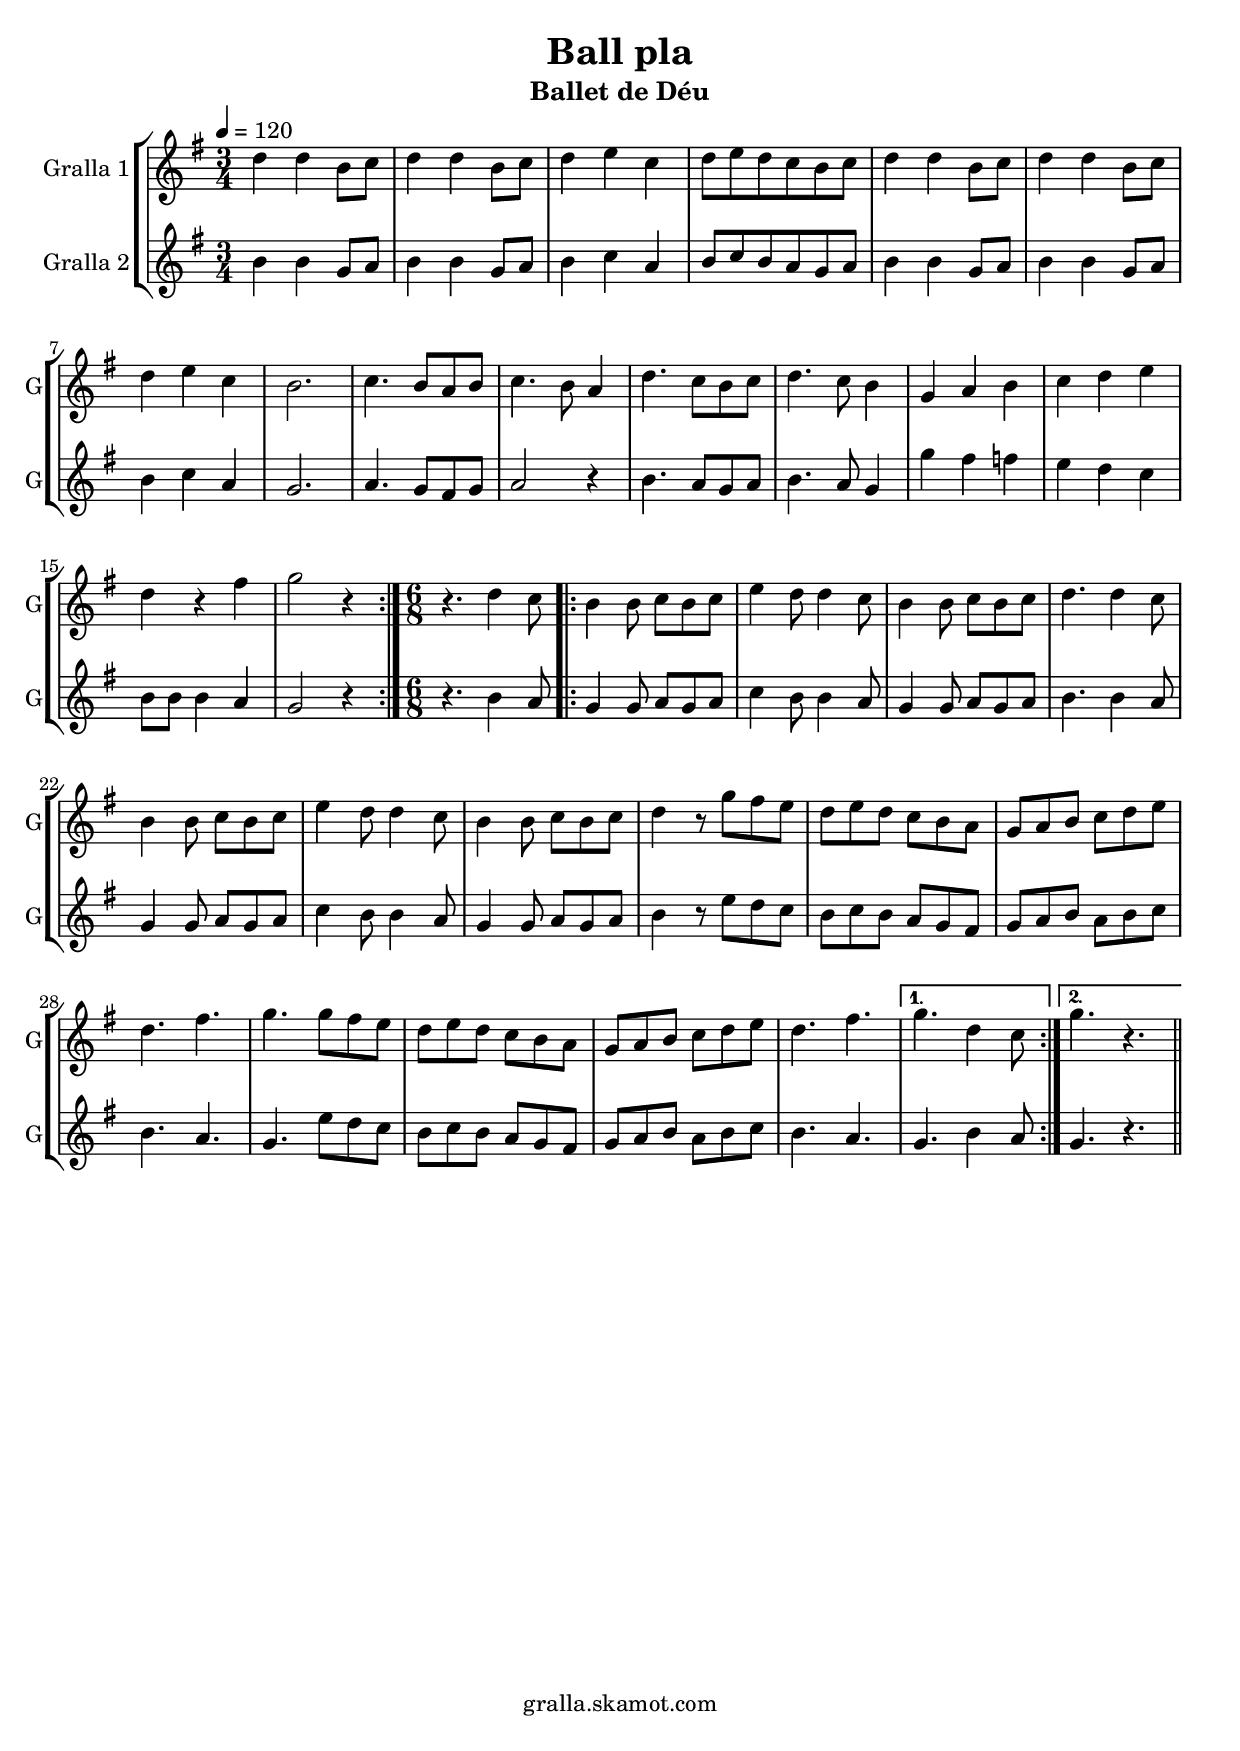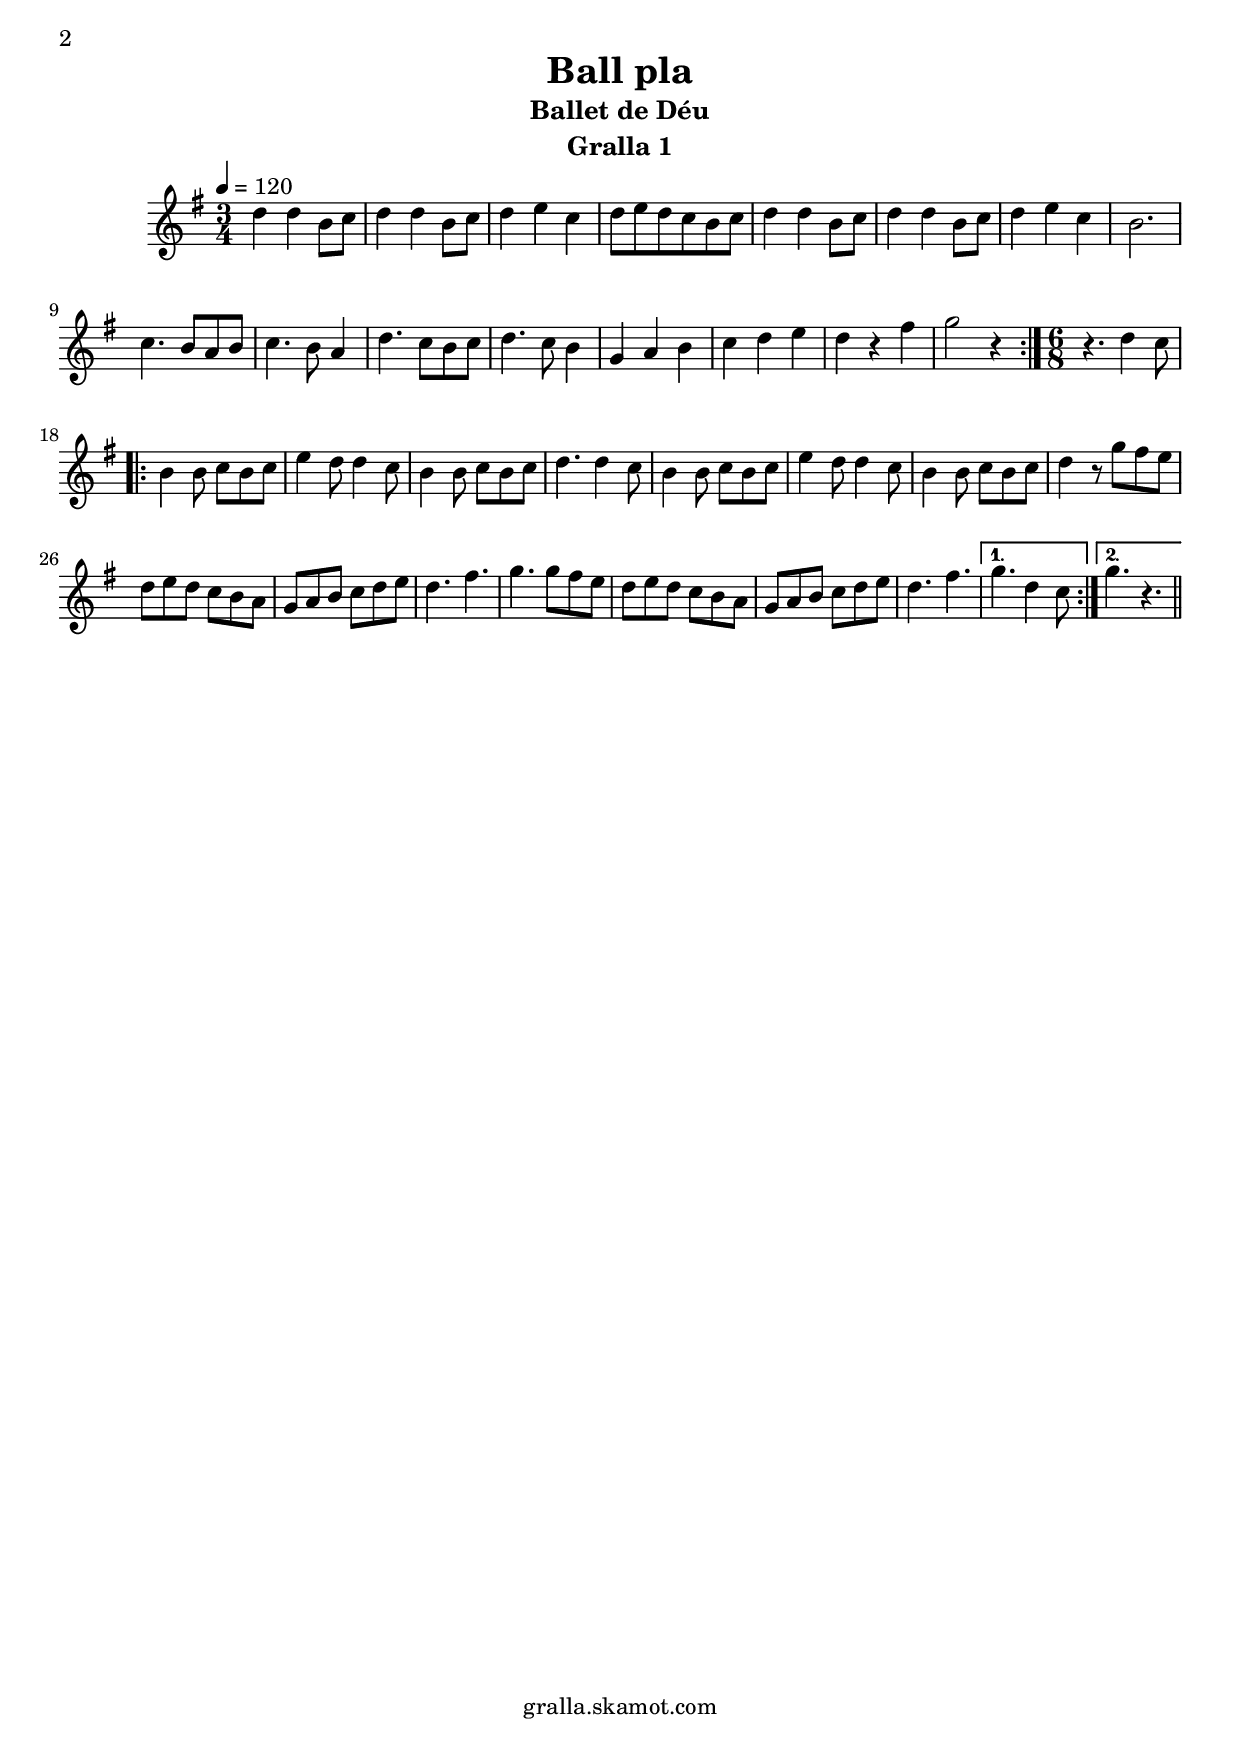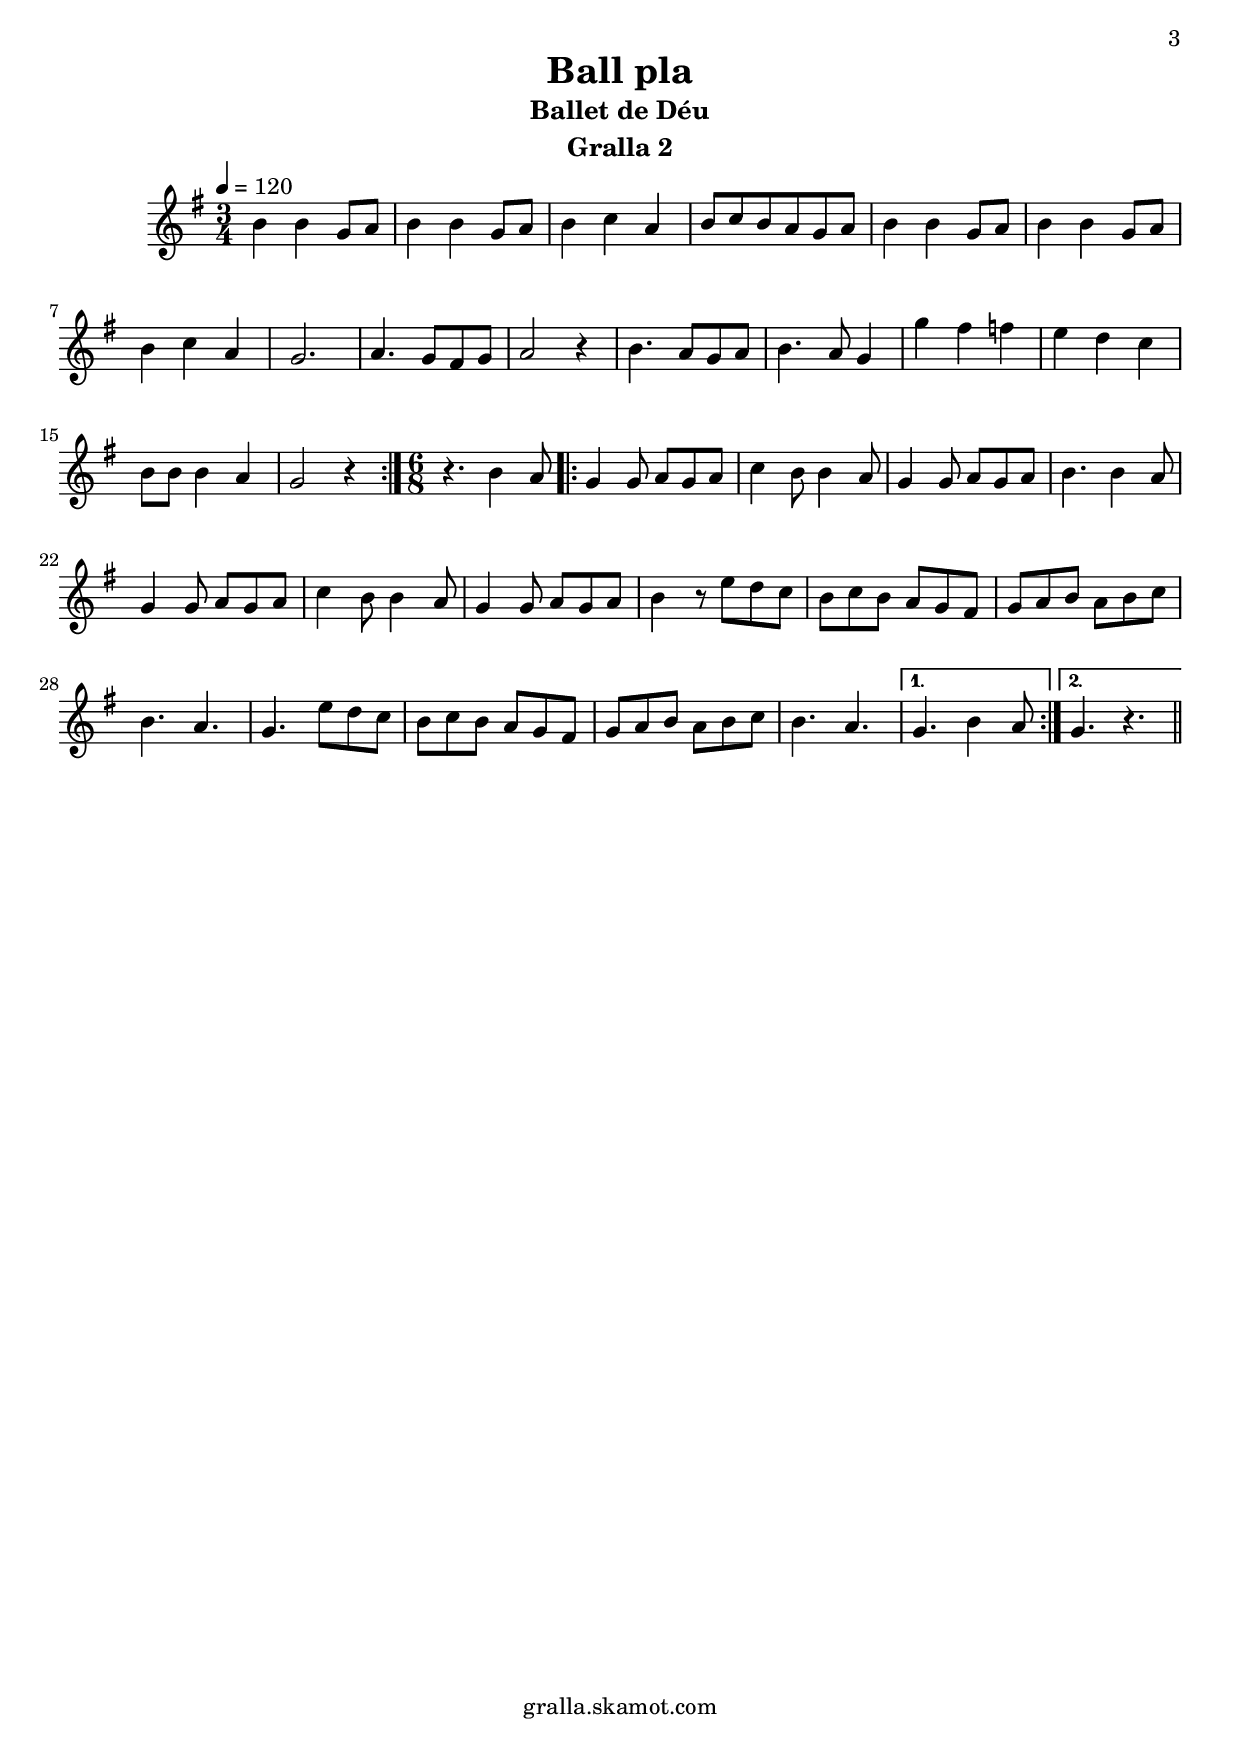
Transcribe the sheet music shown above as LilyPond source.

\version "2.16.2"

\header {
  dedication=""
  title="Ball pla"
  subtitle="Ballet de Déu"
  subsubtitle=""
  poet=""
  meter=""
  piece=""
  composer=""
  arranger=""
  opus=""
  instrument=""
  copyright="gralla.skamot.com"
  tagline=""
}

liniaroAa =
\relative d''
{
  \tempo 4=120
  \clef treble
  \key g \major
  \time 3/4
  \repeat volta 2 { d4 d b8 c  |
  d4 d b8 c  |
  d4 e c  |
  d8 e d c b c  |
  %05
  d4 d b8 c  |
  d4 d b8 c  |
  d4 e c  |
  b2.  |
  c4. b8 a b  |
  %10
  c4. b8 a4  |
  d4. c8 b c  |
  d4. c8 b4  |
  g4 a b  |
  c4 d e  |
  %15
  d4 r fis  |
  g2 r4  | }
  \time 6/8   r4. d4 c8  |
  \repeat volta 2 { b4 b8 c b c  |
  e4 d8 d4 c8  |
  %20
  b4 b8 c b c  |
  d4. d4 c8  |
  b4 b8 c b c  |
  e4 d8 d4 c8  |
  b4 b8 c b c  |
  %25
  d4 r8 g fis e  |
  d8 e d c b a  |
  g8 a b c d e  |
  d4. fis  |
  g4. g8 fis e  |
  %30
  d8 e d c b a  |
  g8 a b c d e  |
  d4. fis }
  \alternative { { g4. d4 c8 }
  { g'4. r } } \bar "||"
}

liniaroAb =
\relative b'
{
  \tempo 4=120
  \clef treble
  \key g \major
  \time 3/4
  \repeat volta 2 { b4 b g8 a  |
  b4 b g8 a  |
  b4 c a  |
  b8 c b a g a  |
  %05
  b4 b g8 a  |
  b4 b g8 a  |
  b4 c a  |
  g2.  |
  a4. g8 fis g  |
  %10
  a2 r4  |
  b4. a8 g a  |
  b4. a8 g4  |
  g'4 fis f  |
  e4 d c  |
  %15
  b8 b b4 a  |
  g2 r4  | }
  \time 6/8   r4. b4 a8  |
  \repeat volta 2 { g4 g8 a g a  |
  c4 b8 b4 a8  |
  %20
  g4 g8 a g a  |
  b4. b4 a8  |
  g4 g8 a g a  |
  c4 b8 b4 a8  |
  g4 g8 a g a  |
  %25
  b4 r8 e d c  |
  b8 c b a g fis  |
  g8 a b a b c  |
  b4. a  |
  g4. e'8 d c  |
  %30
  b8 c b a g fis  |
  g8 a b a b c  |
  b4. a }
  \alternative { { g4. b4 a8 }
  { g4. r } } \bar "||"
}

\bookpart {
  \score {
    \new StaffGroup {
      \override Score.RehearsalMark.self-alignment-X = #LEFT
      <<
        \new Staff \with {instrumentName = #"Gralla 1" shortInstrumentName = #"G"} \liniaroAa
        \new Staff \with {instrumentName = #"Gralla 2" shortInstrumentName = #"G"} \liniaroAb
      >>
    }
    \layout {}
  }
  \score { \unfoldRepeats
    \new StaffGroup {
      \override Score.RehearsalMark.self-alignment-X = #LEFT
      <<
        \new Staff \with {instrumentName = #"Gralla 1" shortInstrumentName = #"G"} \liniaroAa
        \new Staff \with {instrumentName = #"Gralla 2" shortInstrumentName = #"G"} \liniaroAb
      >>
    }
    \midi {
      \set Staff.midiInstrument = "oboe"
      \set DrumStaff.midiInstrument = "drums"
    }
  }
}

\bookpart {
  \header {instrument="Gralla 1"}
  \score {
    \new StaffGroup {
      \override Score.RehearsalMark.self-alignment-X = #LEFT
      <<
        \new Staff \liniaroAa
      >>
    }
    \layout {}
  }
  \score { \unfoldRepeats
    \new StaffGroup {
      \override Score.RehearsalMark.self-alignment-X = #LEFT
      <<
        \new Staff \liniaroAa
      >>
    }
    \midi {
      \set Staff.midiInstrument = "oboe"
      \set DrumStaff.midiInstrument = "drums"
    }
  }
}

\bookpart {
  \header {instrument="Gralla 2"}
  \score {
    \new StaffGroup {
      \override Score.RehearsalMark.self-alignment-X = #LEFT
      <<
        \new Staff \liniaroAb
      >>
    }
    \layout {}
  }
  \score { \unfoldRepeats
    \new StaffGroup {
      \override Score.RehearsalMark.self-alignment-X = #LEFT
      <<
        \new Staff \liniaroAb
      >>
    }
    \midi {
      \set Staff.midiInstrument = "oboe"
      \set DrumStaff.midiInstrument = "drums"
    }
  }
}

